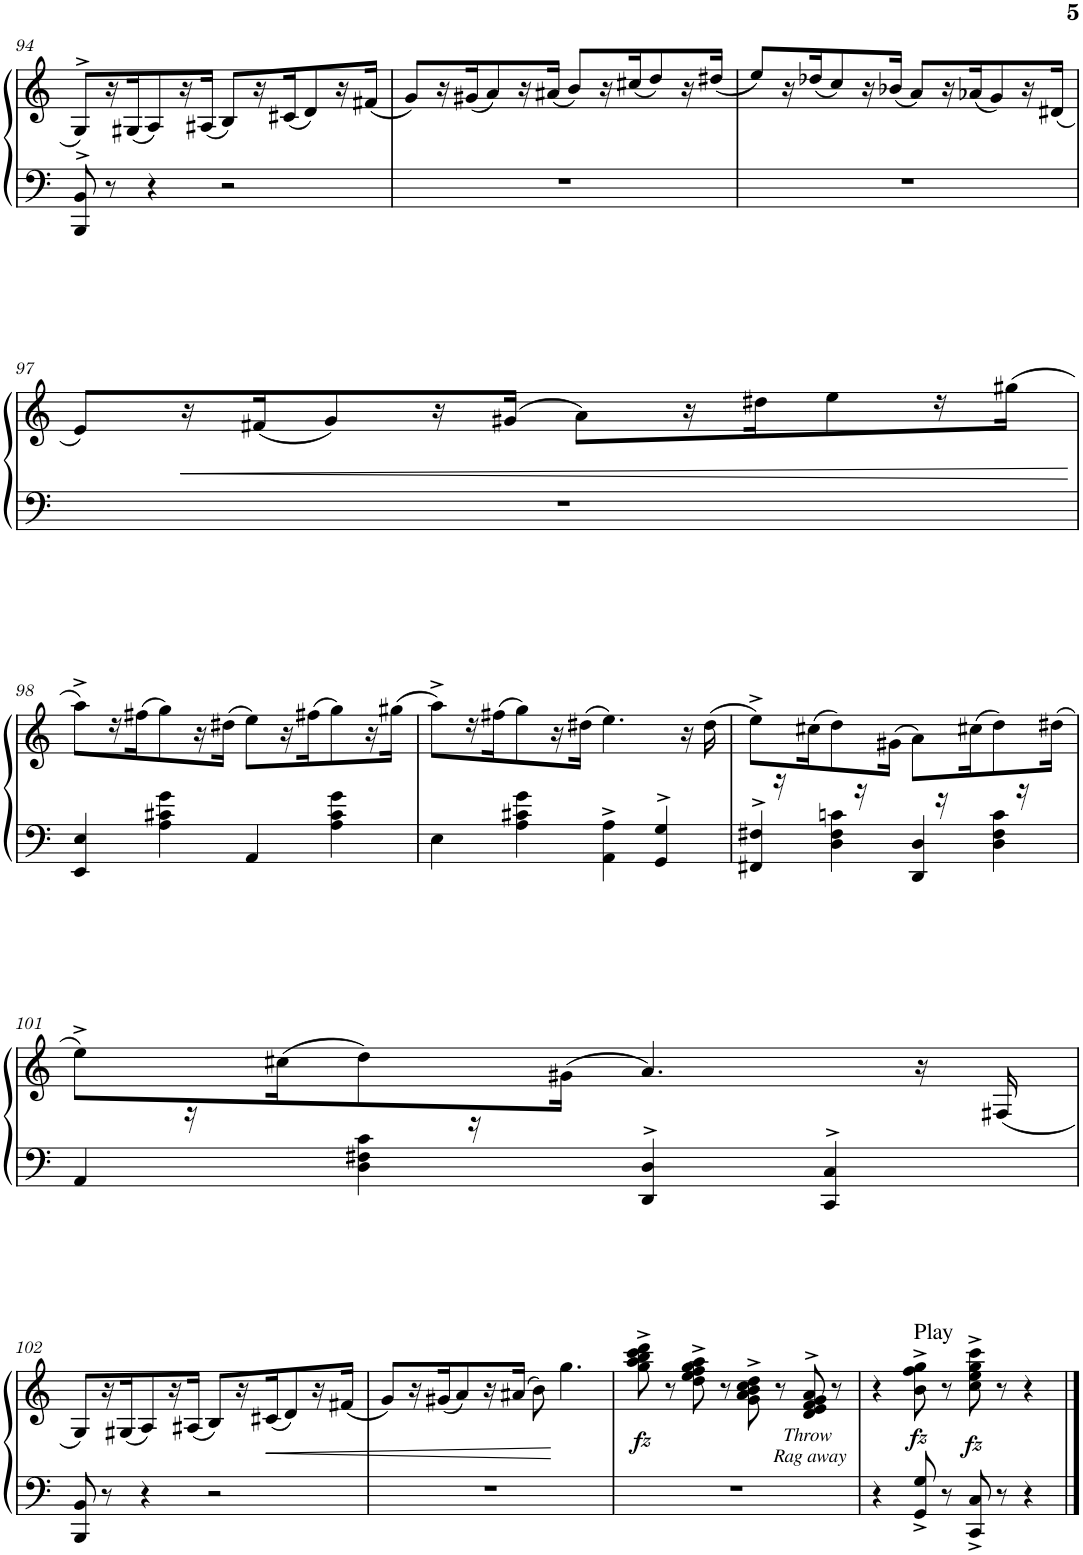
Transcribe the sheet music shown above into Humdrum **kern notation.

**kern	**kern	**dynam
*part1	*part1	*part1
*staff2	*staff1	*staff1/2
*I"Piano	*	*
*I'Pno.	*	*
!!LO:PB:g=z
*clefF4	*clefG2	*
*k[]	*k[]	*
*M4/4	*M4/4	*
*met(c)	*met(c)	*
=94	=94	=94
8BBB/^> 8BB/^>	8G^>/L	.
8r	16r	.
.	(16G#X/J	.
4r	8A/)	.
.	16r	.
.	(16A#X/JJ	.
2r	8B/L)	.
.	16r	.
.	(16c#X/J	.
.	8d/)	.
.	16r	.
.	(16f#X/JJ	.
=95	=95	=95
1r	8g/L)	.
.	16r	.
.	(16g#X/J	.
.	8a/)	.
.	16r	.
.	(16a#X/JJ	.
.	8b/L)	.
.	16r	.
.	(16cc#X/J	.
.	8dd/)	.
.	16r	.
.	(16dd#X/JJ	.
=96	=96	=96
1r	8ee/L)	.
.	16r	.
.	(16dd-X/J	.
.	8cc/)	.
.	16r	.
.	(16b-X/JJ	.
.	8a/L)	.
.	16r	.
.	(16a-X/J	.
.	8g/)	.
.	16r	.
.	(16d#X/JJ	.
!!LO:LB:g=z
=97	=97	=97
1r	8e/L)	.
!	!	!LO:HP:b
.	16r	<
.	(16f#X/J	.
.	8g/)	.
.	16r	.
.	(16g#X/JJ	.
.	8a\L)	.
.	16r	.
.	16dd#X\J	.
.	8ee\	.
.	16r	.
.	(16gg#X\JJ	.
.	.	[
!!LO:LB:g=z
=98	=98	=98
4EE/ 4E/	8aa^\L)	.
.	16r	.
.	(16ff#X\J	.
4A\ 4c#X\ 4g\	8gg\)	.
.	16r	.
.	(16dd#X\JJ	.
4AA/	8ee\L)	.
.	16r	.
.	(16ff#X\J	.
4A\ 4c#\ 4g\	8gg\)	.
.	16r	.
.	(16gg#X\JJ	.
=99	=99	=99
4E\	8aa^\L)	.
.	16r	.
.	(16ff#X\J	.
4A\ 4c#X\ 4g\	8gg\)	.
.	16r	.
.	(16dd#X\JJ	.
4AA\^> 4A\^>	4.ee\)	.
4GG/^> 4G/^>	.	.
.	16r	.
.	(16dd#\	.
=100	=100	=100
4FF#X/^> 4F#X/^>	8ee^>\L)	.
.	16r	.
.	(16cc#X\J	.
4D\ 4F#\ 4cn\	8dd\)	.
.	16r	.
.	(16g#X\JJ	.
4DD/ 4D/	8a\L)	.
.	16r	.
.	(16cc#X\J	.
4D\ 4F#\ 4c\	8dd\)	.
.	16r	.
.	(16dd#X\JJ	.
!!LO:LB:g=z
=101	=101	=101
4AA/	8ee^\L)	.
.	16r	.
.	(16cc#X\J	.
4D\ 4F#X\ 4c\	8dd\)	.
.	16r	.
.	(16g#X\JJ	.
4DD/^> 4D/^>	4.a/)	.
4CC/^> 4C/^>	.	.
.	16r	.
.	(16F#X/	.
!!LO:LB:g=z
=102	=102	=102
8BBB/ 8BB/	8G/L)	.
8r	16r	.
.	(16G#X/J	.
4r	8A/)	.
.	16r	.
.	(16A#X/JJ	.
2r	8B/L)	.
.	16r	.
!	!	!LO:HP:b
.	(16c#X/J	<
.	8d/)	.
.	16r	.
.	(16f#X/JJ	.
=103	=103	=103
1r	8g/L)	.
.	16r	.
.	(16g#X/J	.
.	8a/)	.
.	16r	.
.	(16a#X/JJ	.
.	8b\)	.
.	4.gg\	[
=104	=104	=104
!	!	!LO:DY:b
1r	8gg\^ 8aa\^ 8bb\^ 8ccc\^ 8ddd\^	fz
.	8r	.
.	8dd\^ 8ee\^ 8ff\^ 8gg\^ 8aa\^	.
.	8r	.
.	8g\^ 8a\^ 8b\^ 8cc\^ 8dd\^	.
.	8r	.
!	!LO:TX:b:i:t=Throw	!
!	!LO:TX:b:t=Rag away	!
.	8d/^> 8e/^> 8f/^> 8g/^> 8a/^>	.
.	8r	.
=105	=105	=105
4r	4r	.
!	!LO:TX:a:t=Play	!
!	!	!LO:DY:b
8GG/^ 8G/^	8b\^ 8ff\^ 8gg\^	fz
8r	8r	.
!	!	!LO:DY:b
8CC/^ 8C/^	8cc\^ 8ee\^ 8gg\^ 8ccc\^	fz
8r	8r	.
4r	4r	.
==	==	==
*-	*-	*-
